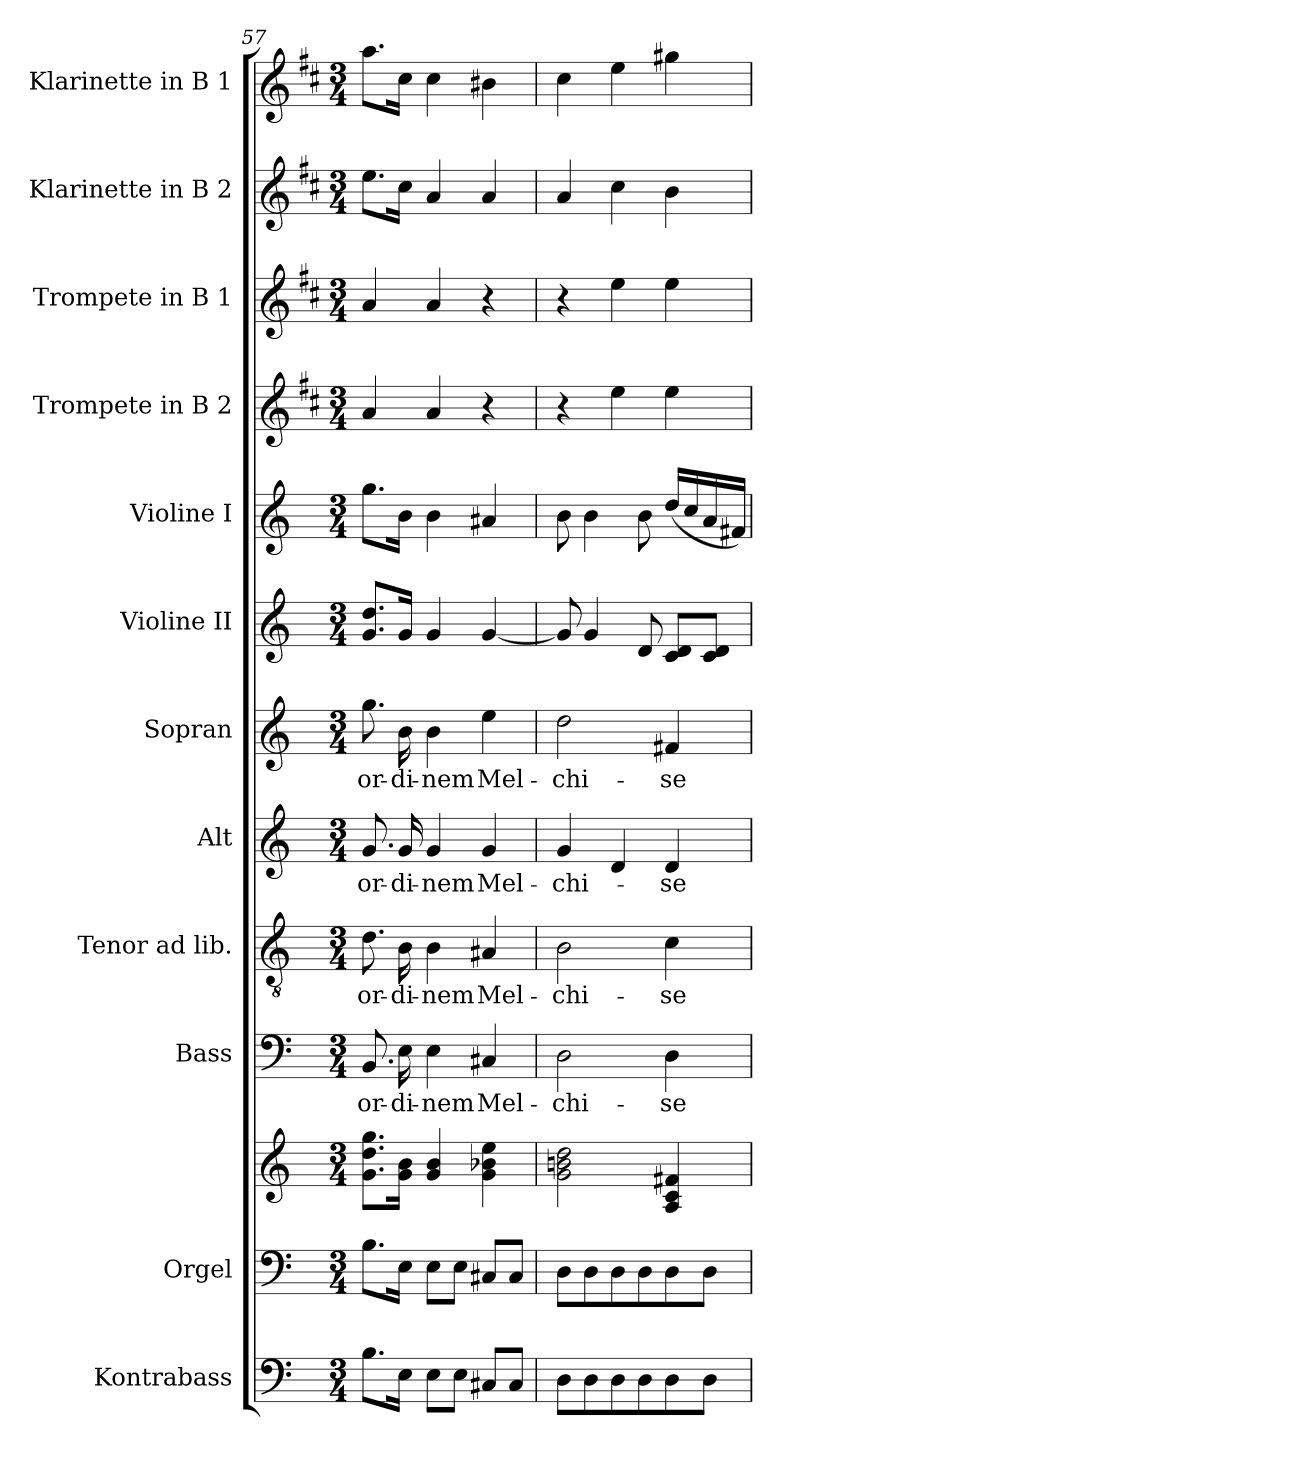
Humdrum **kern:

**kern	**kern	**kern	**kern	**text	**kern	**text	**kern	**text	**kern	**text	**kern	**kern	**kern	**kern	**kern	**kern
*part12	*part11	*part11	*part10	*part10	*part9	*part9	*part8	*part8	*part7	*part7	*part6	*part5	*part4	*part3	*part2	*part1
*staff13	*staff12	*staff11	*staff10	*staff10	*staff9	*staff9	*staff8	*staff8	*staff7	*staff7	*staff6	*staff5	*staff4	*staff3	*staff2	*staff1
*I"Kontrabass	*I"Orgel	*	*I"Bass	*	*I"Tenor ad lib.	*	*I"Alt	*	*I"Sopran	*	*I"Violine II	*I"Violine I	*I"Trompete in B 2	*I"Trompete in B 1	*I"Klarinette in B 2	*I"Klarinette in B 1
*I'Kb.	*I'Org.	*	*I'B	*	*I'T	*	*I'A	*	*I'S	*	*I'Vl. II	*I'Vl. I	*	*	*	*
*clefF4	*clefF4	*clefG2	*clefF4	*	*clefGv2	*	*clefG2	*	*clefG2	*	*clefG2	*clefG2	*clefG2	*clefG2	*clefG2	*clefG2
*ITrd7c12	*	*	*	*	*	*	*	*	*	*	*	*	*ITrd1c2	*ITrd1c2	*ITrd1c2	*ITrd1c2
*k[]	*k[]	*k[]	*k[]	*	*k[]	*	*k[]	*	*k[]	*	*k[]	*k[]	*k[]	*k[]	*k[]	*k[]
*C:	*C:	*C:	*C:	*	*C:	*	*C:	*	*C:	*	*C:	*C:	*C:	*C:	*C:	*C:
*M3/4	*M3/4	*M3/4	*M3/4	*	*M3/4	*	*M3/4	*	*M3/4	*	*M3/4	*M3/4	*M3/4	*M3/4	*M3/4	*M3/4
=57	=57	=57	=57	=57	=57	=57	=57	=57	=57	=57	=57	=57	=57	=57	=57	=57
!	!	!	!	!LO:LY:b	!	!LO:LY:b	!	!LO:LY:b	!	!LO:LY:b	!	!	!	!	!	!
8.BB\L	8.B\L	8.g\ 8.dd\ 8.gg\L	8.BB/	or-	8.d\	or-	8.g/	or-	8.gg\	or-	8.g/ 8.dd/L	8.gg\L	4g/	4g/	8.dd\L	8.gg\L
!	!	!	!	!LO:LY:b	!	!LO:LY:b	!	!LO:LY:b	!	!LO:LY:b	!	!	!	!	!	!
16EE\Jk	16E\Jk	16g\ 16b\Jk	16E\	-di-	16B\	-di-	16g/	-di-	16b\	-di-	16g/Jk	16b\Jk	.	.	16b\Jk	16b\Jk
!	!	!	!	!LO:LY:b	!	!LO:LY:b	!	!LO:LY:b	!	!LO:LY:b	!	!	!	!	!	!
8EE\L	8E\L	4g/ 4b/	4E\	-nem	4B\	-nem	4g/	-nem	4b\	-nem	4g/	4b\	4g/	4g/	4g/	4b\
8EE\J	8E\J	.	.	.	.	.	.	.	.	.	.	.	.	.	.	.
!	!	!	!	!LO:LY:b	!	!LO:LY:b	!	!LO:LY:b	!	!LO:LY:b	!	!	!	!	!	!
8CC#X/L	8C#X/L	4g\ 4b-X\ 4ee\	4C#X/	Mel-	4A#X/	Mel-	4g/	Mel-	4ee\	Mel-	[4g/	4a#X/	4r	4r	4g/	4a#X\
8CC#/J	8C#/J	.	.	.	.	.	.	.	.	.	.	.	.	.	.	.
=58	=58	=58	=58	=58	=58	=58	=58	=58	=58	=58	=58	=58	=58	=58	=58	=58
!	!	!	!	!LO:LY:b	!	!LO:LY:b	!	!LO:LY:b	!	!LO:LY:b	!	!	!	!	!	!
8DD\L	8D\L	2g\ 2bn\ 2dd\	2D\	-chi-	2B\	-chi-	4g/	-chi-	2dd\	-chi-	8g/]	8b\	4r	4r	4g/	4b\
8DD\	8D\	.	.	.	.	.	.	.	.	.	4g/	4b\	.	.	.	.
8DD\	8D\	.	.	.	.	.	4d/	.	.	.	.	.	4dd\	4dd\	4b\	4dd\
8DD\	8D\	.	.	.	.	.	.	.	.	.	8d/	8b\	.	.	.	.
!	!	!	!	!LO:LY:b	!	!LO:LY:b	!	!LO:LY:b	!	!LO:LY:b	!	!	!	!	!	!
8DD\	8D\	4A/ 4c/ 4f#X/	4D\	-se-	4c\	-se-	4d/	-se-	4f#X/	-se-	8c/ 8d/L	(<16dd/LL	4dd\	4dd\	4a\	4ff#X\
.	.	.	.	.	.	.	.	.	.	.	.	16cc/	.	.	.	.
8DD\J	8D\J	.	.	.	.	.	.	.	.	.	8c/ 8d/J	16a/	.	.	.	.
.	.	.	.	.	.	.	.	.	.	.	.	16f#X/JJ)	.	.	.	.
=	=	=	=	=	=	=	=	=	=	=	=	=	=	=	=	=
*-	*-	*-	*-	*-	*-	*-	*-	*-	*-	*-	*-	*-	*-	*-	*-	*-
